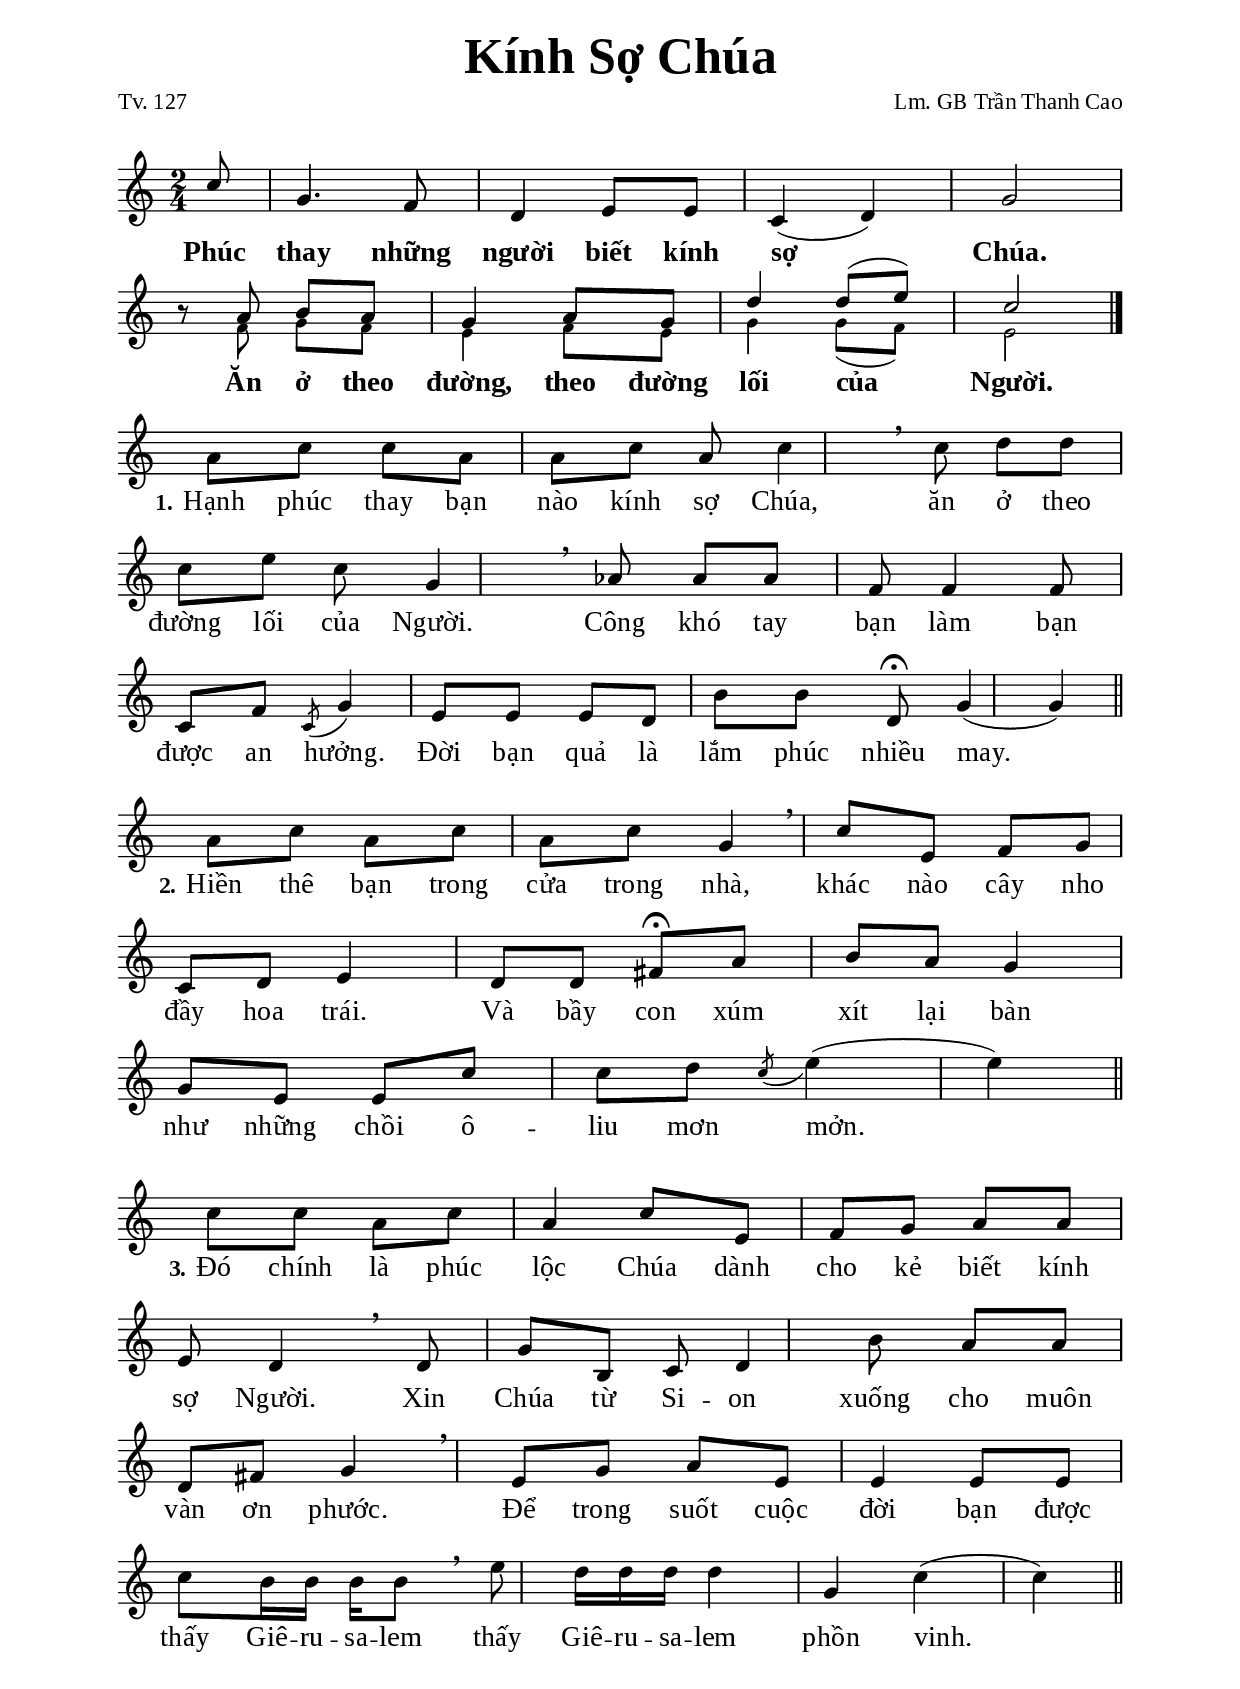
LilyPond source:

% Cài đặt chung
\version "2.22.1"
\include "english.ly"

\header {
  title = \markup { \fontsize #3 "Kính Sợ Chúa" }
  poet = "Tv. 127"
  composer = "Lm. GB Trần Thanh Cao"
  arranger = " "
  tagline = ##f
}

\paper {
  #(set-paper-size "a4")
  top-margin = 10\mm
  bottom-margin = 10\mm
  left-margin = 20\mm
  right-margin = 20\mm
  indent = #0
  #(define fonts
    (make-pango-font-tree
      "Liberation Serif"
      "Liberation Serif"
      "Liberation Serif"
      (/ 20 20)))
  page-count = #1
}

% Nhạc điệp khúc
nhacDiepKhucSop= \relative c'' {
  \partial 8 c8 |
  g4. f8 |
  d4 e8 e |
  c4 _(d) |
  g2 |
  r8 a8 b a |
  g4 a8 g |
  d'4 d8 (e) |
  c2 \bar "|."
}

nhacDiepKhucBas = \relative c' {
  \skip 8
  \skip 2
  \skip 2
  \skip 2
  \skip 2
  r8 f g f |
  e4 f8 e |
  g4 g8 (f) |
  e2
}

% Nhạc phiên khúc
nhacPhienKhucMot = \relative c'' {
  a8 c c a a c a c4 \breathe
  c8 d d c e c g4 \breathe
  af8 af af f f4 f8 c f \acciaccatura c8 g'4
  e8 e e d b' b d, \fermata g4 (g) \bar "||"
}

nhacPhienKhucHai = \relative c'' {
  a8 c a c a c g4 \breathe
  c8 e, f g c, d e4
  d8 d fs \fermata a b a g4
  g8 e e c' c d \acciaccatura c8 e4 (e) \bar "||"
}

nhacPhienKhucBa = \relative c'' {
  c8 c a c a4 c8 e, f g a a e d4 \breathe
  d8 g b, c d4
  b'8 a a d, fs g4 \breathe
  e8 g a e e4
  e8 e c' b16 b b b8 \breathe
  e d16 d d d4 g, c (c) \bar "||"
}

% Lời điệp khúc
loiDiepKhuc = \lyricmode {
  Phúc thay những người biết kính sợ Chúa.
  Ăn ở theo đường, theo đường lối của Người.
}

% Lời phiên khúc
loiPhienKhucMot = \lyricmode {
  \set stanza = #"1."
  Hạnh phúc thay bạn nào kính sợ Chúa,
  ăn ở theo đường lối của Người.
  Công khó tay bạn làm bạn được an hưởng.
  Đời bạn quả là lắm phúc nhiều may.
}

loiPhienKhucHai = \lyricmode {
  \set stanza = #"2."
  Hiền thê bạn trong cửa trong nhà,
  khác nào cây nho đầy hoa trái.
  Và bầy con xúm xít lại bàn
  như những chồi ô -- liu mơn mởn.
}

loiPhienKhucBa = \lyricmode {
  \set stanza = #"3."
  Đó chính là phúc lộc Chúa dành cho kẻ biết kính sợ Người.
  Xin Chúa từ Si -- on xuống cho muôn vàn ơn phước.
  Để trong suốt cuộc đời bạn được thấy Giê -- ru -- sa -- lem
  thấy Giê -- ru -- sa -- lem phồn vinh.
}


% Dàn trang
\score {
  \new ChoirStaff <<
    \new Staff = diepKhuc \with {
        \consists "Merge_rests_engraver"
        %\magnifyStaff #(magstep +1)
      }
      <<
      \new Voice = beSop {
        \voiceOne \key c \major \time 2/4 \nhacDiepKhucSop
      }
      \new Voice = beBas {
        \override NoteHead.font-size = #-2
        \voiceTwo \key c \major \time 2/4 \nhacDiepKhucBas
      }
    >>
    \new Lyrics \lyricsto beSop \loiDiepKhuc
  >>
  \layout {
    \override Lyrics.LyricText.font-series = #'bold
    \override Lyrics.LyricText.font-size = #+2
    \override Lyrics.LyricSpace.minimum-distance = #3.0
    \override Score.BarNumber.break-visibility = ##(#f #f #f)
    \override Score.SpacingSpanner.uniform-stretching = ##t
  }
}

\score {
  \new ChoirStaff <<
    \new Staff = phienKhuc \with {
        %\magnifyStaff #(magstep +1)
      }
      <<
      \new Voice = beSop {
        \key c \major \time 2/4 \nhacPhienKhucMot
      }
    >>
    \new Lyrics \lyricsto beSop \loiPhienKhucMot
  >>
  \layout {
    \override Staff.TimeSignature.transparent = ##t
    \override Lyrics.LyricText.font-size = #+2
    \override Lyrics.LyricSpace.minimum-distance = #3.0
    \override Score.BarNumber.break-visibility = ##(#f #f #f)
    \override Score.SpacingSpanner.uniform-stretching = ##t
    \set Score.barAlways = ##t
    \set Score.defaultBarType = ""
  } 
}

\score {
  \new ChoirStaff <<
    \new Staff = phienKhuc \with {
        %\magnifyStaff #(magstep +1)
      }
      <<
      \new Voice = beSop {
        \key c \major \time 2/4 \nhacPhienKhucHai
      }
    >>
    \new Lyrics \lyricsto beSop \loiPhienKhucHai
  >>
  \layout {
    \override Staff.TimeSignature.transparent = ##t
    \override Lyrics.LyricText.font-size = #+2
    \override Lyrics.LyricSpace.minimum-distance = #3.5
    \override Score.BarNumber.break-visibility = ##(#f #f #f)
    \override Score.SpacingSpanner.uniform-stretching = ##t
    \set Score.barAlways = ##t
    \set Score.defaultBarType = ""
  } 
}

\score {
  \new ChoirStaff <<
    \new Staff = phienKhuc \with {
        %\magnifyStaff #(magstep +1)
      }
      <<
      \new Voice = beSop {
        \key c \major \time 2/4 \nhacPhienKhucBa
      }
    >>
    \new Lyrics \lyricsto beSop \loiPhienKhucBa
  >>
  \layout {
    \override Staff.TimeSignature.transparent = ##t
    \override Lyrics.LyricText.font-size = #+2
    \override Lyrics.LyricSpace.minimum-distance = #3.5
    \override Score.BarNumber.break-visibility = ##(#f #f #f)
    \override Score.SpacingSpanner.uniform-stretching = ##t
    \set Score.barAlways = ##t
    \set Score.defaultBarType = ""
  } 
}
